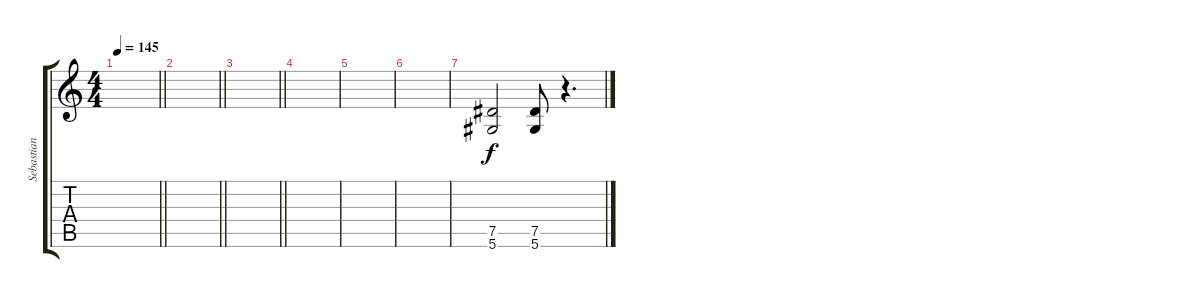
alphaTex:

\track ("Sebastian" "Sebastian") {instrument distortionguitar}
\staff {score tabs}
\tuning (Eb4 Bb3 Gb3 Db3 Ab2 Eb2) {hide}
\ts (4 4)
\tempo 145
\clef g2
\barLineRight lightlight
\ks c
|
\barLineRight lightlight
|
\barLineRight lightlight
|
|
|
|
(7.5 5.6).2 (7.5 5.6).8 r.4{d}
